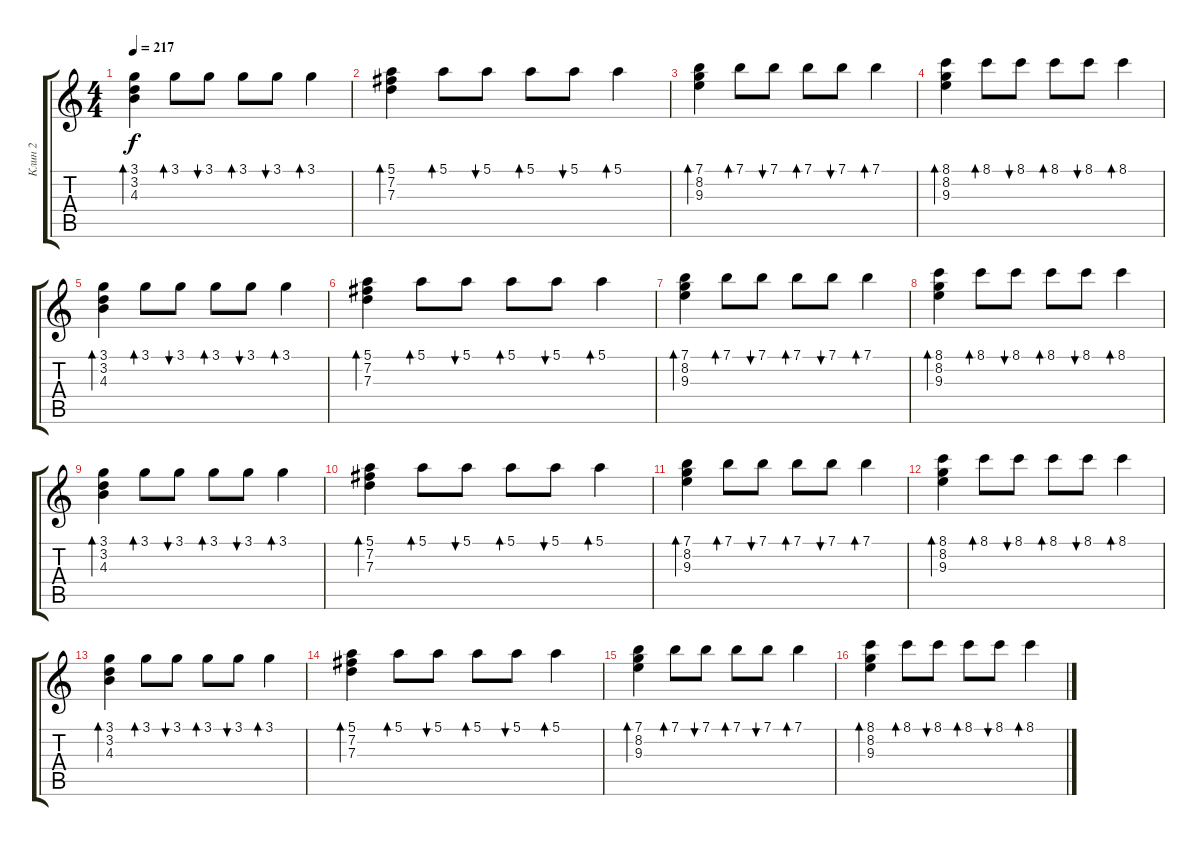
\track ("Клин 2" "Клин 2") {instrument electricguitarjazz}
\staff {score tabs}
\tuning (E4 B3 G3 D3 A2 E2) {hide}
\ts (4 4)
\tempo 217
\clef g2
\ks c
(3.1 3.2 4.3).4{bd 480 dy f} 3.1.8{bd 60} 3.1.8{bu 60} 3.1.8{bd 60} 3.1.8{bu 60} 3.1.4{bd 60} |
(5.1 7.2 7.3).4{bd 480} 5.1.8{bd 60} 5.1.8{bu 60} 5.1.8{bd 60} 5.1.8{bu 60} 5.1.4{bd 60} |
(7.1 8.2 9.3).4{bd 480} 7.1.8{bd 60} 7.1.8{bu 60} 7.1.8{bd 60} 7.1.8{bu 60} 7.1.4{bd 60} |
(8.1 8.2 9.3).4{bd 480} 8.1.8{bd 60} 8.1.8{bu 60} 8.1.8{bd 60} 8.1.8{bu 60} 8.1.4{bd 60} |
(3.1 3.2 4.3).4{bd 480} 3.1.8{bd 60} 3.1.8{bu 60} 3.1.8{bd 60} 3.1.8{bu 60} 3.1.4{bd 60} |
(5.1 7.2 7.3).4{bd 480} 5.1.8{bd 60} 5.1.8{bu 60} 5.1.8{bd 60} 5.1.8{bu 60} 5.1.4{bd 60} |
(7.1 8.2 9.3).4{bd 480} 7.1.8{bd 60} 7.1.8{bu 60} 7.1.8{bd 60} 7.1.8{bu 60} 7.1.4{bd 60} |
(8.1 8.2 9.3).4{bd 480} 8.1.8{bd 60} 8.1.8{bu 60} 8.1.8{bd 60} 8.1.8{bu 60} 8.1.4{bd 60} |
(3.1 3.2 4.3).4{bd 480} 3.1.8{bd 60} 3.1.8{bu 60} 3.1.8{bd 60} 3.1.8{bu 60} 3.1.4{bd 60} |
(5.1 7.2 7.3).4{bd 480} 5.1.8{bd 60} 5.1.8{bu 60} 5.1.8{bd 60} 5.1.8{bu 60} 5.1.4{bd 60} |
(7.1 8.2 9.3).4{bd 480} 7.1.8{bd 60} 7.1.8{bu 60} 7.1.8{bd 60} 7.1.8{bu 60} 7.1.4{bd 60} |
(8.1 8.2 9.3).4{bd 480} 8.1.8{bd 60} 8.1.8{bu 60} 8.1.8{bd 60} 8.1.8{bu 60} 8.1.4{bd 60} |
(3.1 3.2 4.3).4{bd 480} 3.1.8{bd 60} 3.1.8{bu 60} 3.1.8{bd 60} 3.1.8{bu 60} 3.1.4{bd 60} |
(5.1 7.2 7.3).4{bd 480} 5.1.8{bd 60} 5.1.8{bu 60} 5.1.8{bd 60} 5.1.8{bu 60} 5.1.4{bd 60} |
(7.1 8.2 9.3).4{bd 480} 7.1.8{bd 60} 7.1.8{bu 60} 7.1.8{bd 60} 7.1.8{bu 60} 7.1.4{bd 60} |
(8.1 8.2 9.3).4{bd 480} 8.1.8{bd 60} 8.1.8{bu 60} 8.1.8{bd 60} 8.1.8{bu 60} 8.1.4{bd 60}
